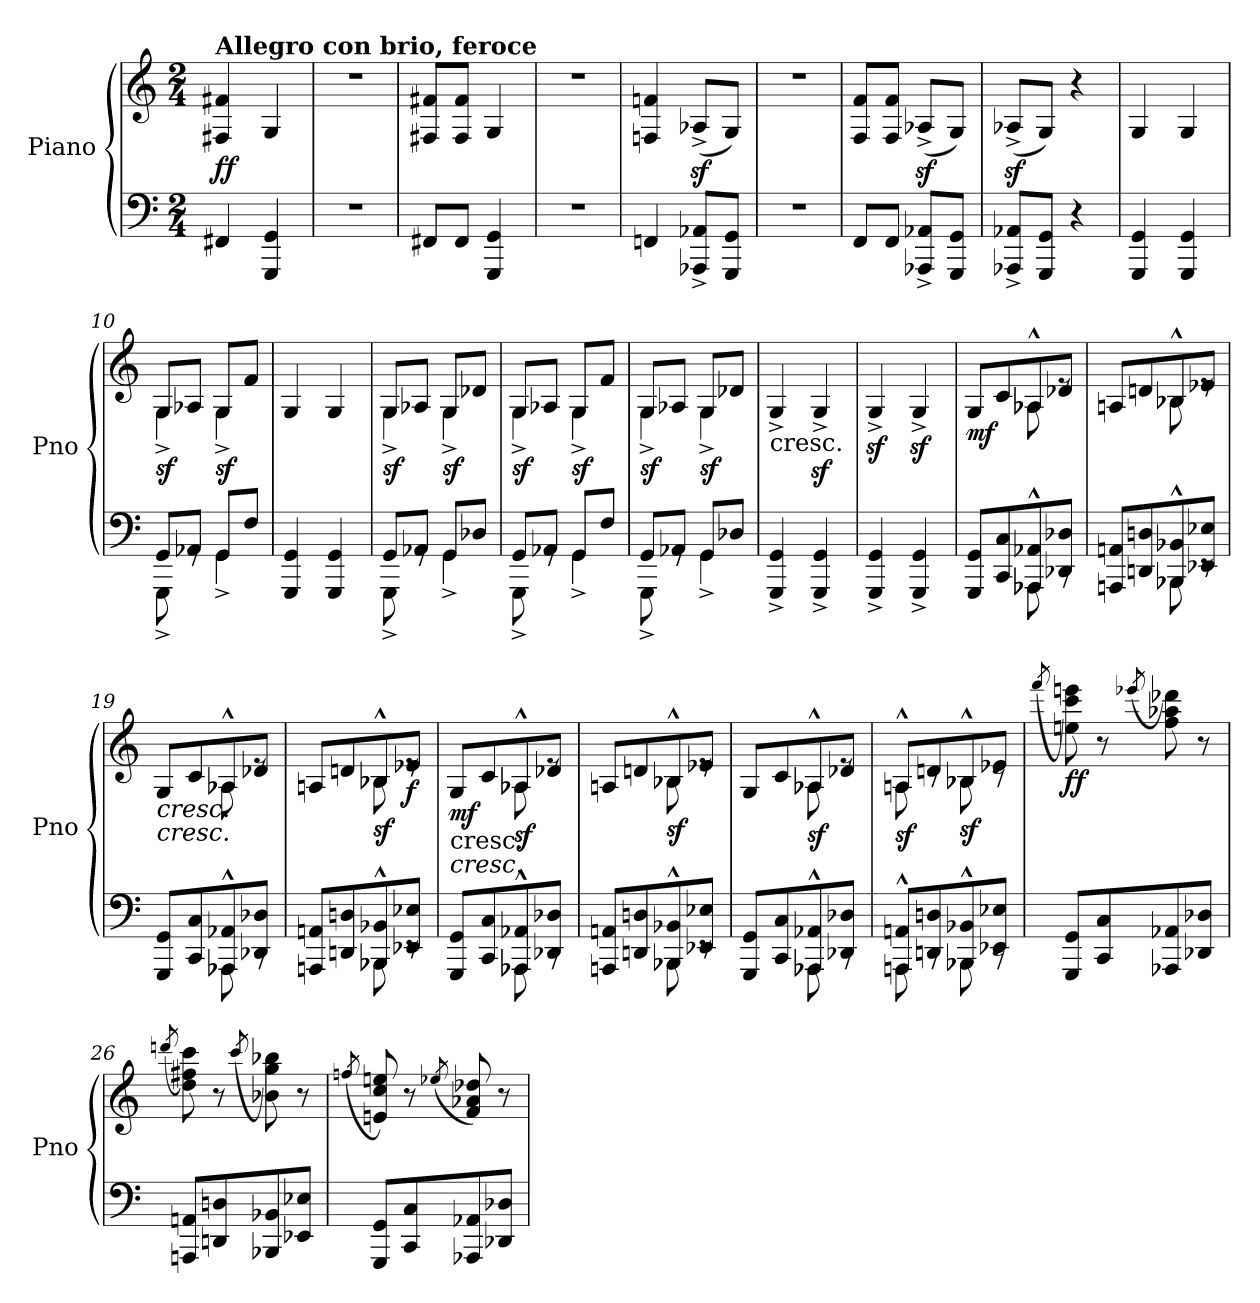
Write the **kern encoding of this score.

**kern	**kern	**dynam
*part1	*part1	*part1
*staff2	*staff1	*staff1/2
*I"Piano	*	*
*I'Pno	*	*
*clefF4	*clefG2	*
*k[]	*k[]	*
*M2/4	*M2/4	*
=1	=1	=1
!	!LO:TX:a:B:t=Allegro con brio, feroce	!
!	!	!LO:DY:b
4FF#X/	4F#X/ 4f#X/	ff
4GGG/ 4GG/	4G/	.
=2	=2	=2
2r	2r	.
=3	=3	=3
8FF#X/L	8F#X/ 8f#X/L	.
8FF#/J	8F#/ 8f#/J	.
4GGG/ 4GG/	4G/	.
=4	=4	=4
2r	2r	.
=5	=5	=5
4FFn/	4Fn/ 4fn/	.
8AAA-X/^ 8AA-X/^L	(8A-Xz<^/L	.
8GGG/ 8GG/J	8G/J)	.
=6	=6	=6
2r	2r	.
=7	=7	=7
8FF/L	8F/ 8f/L	.
8FF/J	8F/ 8f/J	.
8AAA-X/^ 8AA-X/^L	(8A-Xz<^/L	.
8GGG/ 8GG/J	8G/J)	.
!!LO:LB:g=z
=8	=8	=8
8AAA-X/^ 8AA-X/^L	(8A-Xz<^/L	.
8GGG/ 8GG/J	8G/J)	.
4r	4r	.
=9	=9	=9
4GGG/ 4GG/	4G/	.
4GGG/ 4GG/	4G/	.
=10	=10	=10
*^	*^	*
!	!	!	!	!LO:DY:b
8GG/L	8GGG^\	8G/L	4G^\	sf
8AA-X/J	8rGG	8A-X/J	.	.
!	!	!	!	!LO:DY:b
8GG/L	4GG^\	8G/L	4G^\	sf
8F/J	.	8f/J	.	.
*v	*v	*	*	*
*	*v	*v	*
=11	=11	=11
4GGG/ 4GG/	4G/	.
4GGG/ 4GG/	4G/	.
=12	=12	=12
*^	*^	*
!	!	!	!	!LO:DY:b
8GG/L	8GGG^\	8G/L	4G^\	sf
8AA-X/J	8rGG	8A-X/J	.	.
!	!	!	!	!LO:DY:b
8GG/L	4GG^\	8G/L	4G^\	sf
8D-X/J	.	8d-X/J	.	.
=13	=13	=13	=13	=13
!	!	!	!	!LO:DY:b
8GG/L	8GGG^\	8G/L	4G^\	sf
8AA-X/J	8rGG	8A-X/J	.	.
!	!	!	!	!LO:DY:b
8GG/L	4GG^\	8G/L	4G^\	sf
8F/J	.	8f/J	.	.
=14	=14	=14	=14	=14
!	!	!	!	!LO:DY:b
8GG/L	8GGG^\	8G/L	4G^\	sf
8AA-X/J	8rGG	8A-X/J	.	.
!	!	!	!	!LO:DY:b
8GG/L	4GG^\	8G/L	4G^\	sf
8D-X/J	.	8d-X/J	.	.
*v	*v	*	*	*
*	*v	*v	*
!!LO:LB:g=z
=15	=15	=15
!	!LO:TX:b:t=cresc.	!
4GGG/^ 4GG/^	4G^/	.
4GGG/^ 4GG/^	4Gz<^/	.
=16	=16	=16
4GGG/^ 4GG/^	4Gz<^/	.
4GGG/^ 4GG/^	4Gz<^/	.
=17	=17	=17
*^	*^	*
!	!	!	!	!LO:DY:b
8GGG/ 8GG/L	4ryy	8G/L	4ryy	mf
8CC/ 8C/	.	8c/	.	.
!	!	!	!	!LO:DY:b=2
!	!	!	!	!LO:DY:n=1:b
8AAA-X/^^ 8AA-X/^^	8AAA-\	8A-X^^/	8A-\	sf sf
8DD-X/ 8D-X/J	8rCC	8d-X/J	8re	.
=18	=18	=18	=18	=18
8AAAn/ 8AAn/L	4ryy	8An/L	4ryy	.
8DDn/ 8Dn/	.	8dn/	.	.
!	!	!	!	!LO:DY:b=2
!	!	!	!	!LO:DY:n=1:b
8BBB-X/^^ 8BB-X/^^	8BBB-\	8B-X^^/	8B-\	sf sf
8EE-X/ 8E-X/J	8rEE	8e-X/J	8re	.
=19	=19	=19	=19	=19
!	!	!LO:TX:b:i:t=cresc.	!	!
!	!	!	!	!LO:HP:b
8GGG/ 8GG/L	4ryy	8G/L	4ryy	<
8CC/ 8C/	.	8c/	.	.
!	!	!	!	!LO:DY:b=2
!	!	!	!	!LO:DY:n=1:b
8AAA-X/^^ 8AA-X/^^	8AAA-\	8A-X^^/	8A-\	sf sf
8DD-X/ 8D-X/J	8rCC	8d-X/J	8re	.
!!LO:LB:g=z	!!
=20	=20	=20	=20	=20
8AAAn/ 8AAn/L	4ryy	8An/L	4ryy	.
8DDn/ 8Dn/	.	8dn/	.	.
!	!	!	!	!LO:DY:b
8BBB-X/^^ 8BB-X/^^	8BBB-\	8B-X^^/	8B-\	sf
!	!	!	!	!LO:DY:n=1:b
8EE-X/ 8E-X/J	8rEE	8e-X/J	8re	[ f
=21	=21	=21	=21	=21
!	!	!LO:TX:b:t=cresc.	!	!
!	!	!	!	!LO:HP:b
!	!	!	!	!LO:DY:n=1:b
8GGG/ 8GG/L	4ryy	8G/L	4ryy	< mf
8CC/ 8C/	.	8c/	.	.
!	!	!	!	!LO:DY:n=2:b
8AAA-X/^^ 8AA-X/^^	8AAA-\	8A-X^^/	8A-\	sf
8DD-X/ 8D-X/J	8rCC	8d-X/J	8re	.
=22	=22	=22	=22	=22
8AAAn/ 8AAn/L	4ryy	8An/L	4ryy	.
8DDn/ 8Dn/	.	8dn/	.	.
!	!	!	!	!LO:DY:b
8BBB-X/^^ 8BB-X/^^	8BBB-\	8B-X^^/	8B-\	sf
8EE-X/ 8E-X/J	8rEE	8e-X/J	8re	.
=23	=23	=23	=23	=23
8GGG/ 8GG/L	4ryy	8G/L	4ryy	.
8CC/ 8C/	.	8c/	.	.
!	!	!	!	!LO:DY:b
8AAA-X/^^ 8AA-X/^^	8AAA-\	8A-X^^/	8A-\	sf
8DD-X/ 8D-X/J	8rCC	8d-X/J	8re	.
=24	=24	=24	=24	=24
!	!	!	!	!LO:DY:b
8AAAn/^^ 8AAn/^^L	8AAA\	8An^^/L	8A\	sf
8DDn/ 8Dn/	8rCC	8dn/	8rc	.
!	!	!	!	!LO:DY:b
8BBB-X/^^ 8BB-X/^^	8BBB-\	8B-X^^/	8B-\	sf
8EE-X/ 8E-X/J	8rCC	8e-X/J	8rc	.
*v	*v	*	*	*
*	*v	*v	*
.	.	[
!!LO:LB:g=z
=25	=25	=25
.	(>8qfff/	.
!	!	!LO:DY:b
8GGG/ 8GG/L	8een\ 8ccc\ 8eeen\)	ff
8CC/ 8C/	8r	.
.	(>8qeee-X/	.
8AAA-X/ 8AA-X/	8ff\ 8aa-X\ 8ddd-X\)	.
8DD-X/ 8D-X/J	8r	.
=26	=26	=26
.	(>8qdddn/	.
8AAAn/ 8AAn/L	8dd\ 8ff#X\ 8ccc\)	.
8DDn/ 8Dn/	8r	.
.	(>8qccc/	.
8BBB-X/ 8BB-X/	8b-X\ 8gg\ 8bb-X\)	.
8EE-X/ 8E-X/J	8r	.
=27	=27	=27
.	(>8qffn/	.
8GGG/ 8GG/L	8en/ 8cc/ 8een/)	.
8CC/ 8C/	8r	.
.	(>8qee-X/	.
8AAA-X/ 8AA-X/	8f/ 8a-X/ 8dd-X/)	.
8DD-X/ 8D-X/J	8r	.
=	=	=
*-	*-	*-
